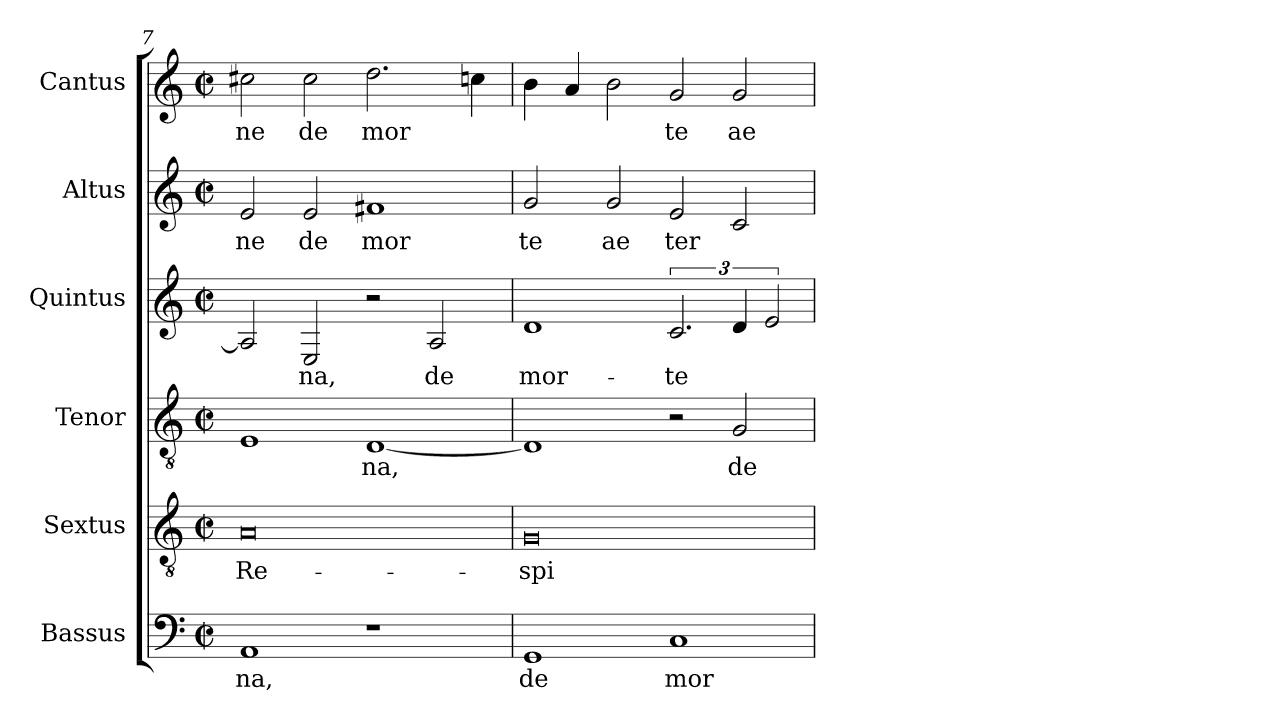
**kern	**text	**kern	**text	**kern	**text	**kern	**text	**kern	**text	**kern	**text
*part6	*part6	*part5	*part5	*part4	*part4	*part3	*part3	*part2	*part2	*part1	*part1
*staff6	*staff6	*staff5	*staff5	*staff4	*staff4	*staff3	*staff3	*staff2	*staff2	*staff1	*staff1
*I"Bassus	*	*I"Sextus	*	*I"Tenor	*	*I"Quintus	*	*I"Altus	*	*I"Cantus	*
!!LO:LB:g=z
*clefF4	*	*clefGv2	*	*clefGv2	*	*clefG2	*	*clefG2	*	*clefG2	*
*k[]	*	*k[]	*	*k[]	*	*k[]	*	*k[]	*	*k[]	*
*C:	*	*C:	*	*C:	*	*C:	*	*C:	*	*C:	*
*M2/2	*	*M2/2	*	*M2/2	*	*M2/2	*	*M2/2	*	*M2/2	*
*met(c|)	*	*met(c|)	*	*met(c|)	*	*met(c|)	*	*met(c|)	*	*met(c|)	*
=7	=7	=7	=7	=7	=7	=7	=7	=7	=7	=7	=7
!	!LO:LY:b:cj	!	!LO:LY:b:cj	!	!LO:LY:b:cj	!	!LO:LY:b:cj	!	!LO:LY:b:cj	!	!LO:LY:b:cj
1AA	-na,	0A	Re-	1E	.	2A/]	.	2e/	ne	2cc#X\	ne
!	!	!	!	!	!	!	!LO:LY:b:cj	!	!LO:LY:b:cj	!	!LO:LY:b:cj
.	.	.	.	.	.	2E/	na,	2e/	de	2cc#\	de
!	!	!	!	!	!LO:LY:b:cj	!	!	!	!LO:LY:b:cj	!	!LO:LY:b:cj
1r	.	.	.	[<1D	na,	2r	.	1f#X	mor	2.dd\	mor
!	!	!	!	!	!	!	!LO:LY:b:cj	!	!	!	!
.	.	.	.	.	.	2A/	de	.	.	.	.
!	!	!	!	!	!	!	!	!	!	!	!LO:LY:b:cj
.	.	.	.	.	.	.	.	.	.	4ccn\	.
=8	=8	=8	=8	=8	=8	=8	=8	=8	=8	=8	=8
!	!LO:LY:b:cj	!	!LO:LY:b:cj	!	!LO:LY:b:cj	!	!LO:LY:b:cj	!	!LO:LY:b:cj	!	!LO:LY:b:cj
1GG	de	0G	-spi-	1D]	.	1d	mor-	2g/	te	4b\	.
!	!	!	!	!	!	!	!	!	!	!	!LO:LY:b:cj
.	.	.	.	.	.	.	.	.	.	4a/	.
!	!	!	!	!	!	!	!	!	!LO:LY:b:cj	!	!LO:LY:b:cj
.	.	.	.	.	.	.	.	2g/	ae	2b\	.
!	!LO:LY:b:cj	!	!	!	!	!	!LO:LY:b:cj	!	!LO:LY:b:cj	!	!LO:LY:b:cj
1C	mor	.	.	2r	.	3.c/	-te	2e/	ter	2g/	te
!	!	!	!	!	!LO:LY:b:cj	!	!LO:LY:b:cj	!	!LO:LY:b:cj	!	!LO:LY:b:cj
.	.	.	.	2G/	de	6d/	.	2c/	.	2g/	ae
!	!	!	!	!	!	!	!LO:LY:b:cj	!	!	!	!
.	.	.	.	.	.	3e/	.	.	.	.	.
=	=	=	=	=	=	=	=	=	=	=	=
*-	*-	*-	*-	*-	*-	*-	*-	*-	*-	*-	*-
